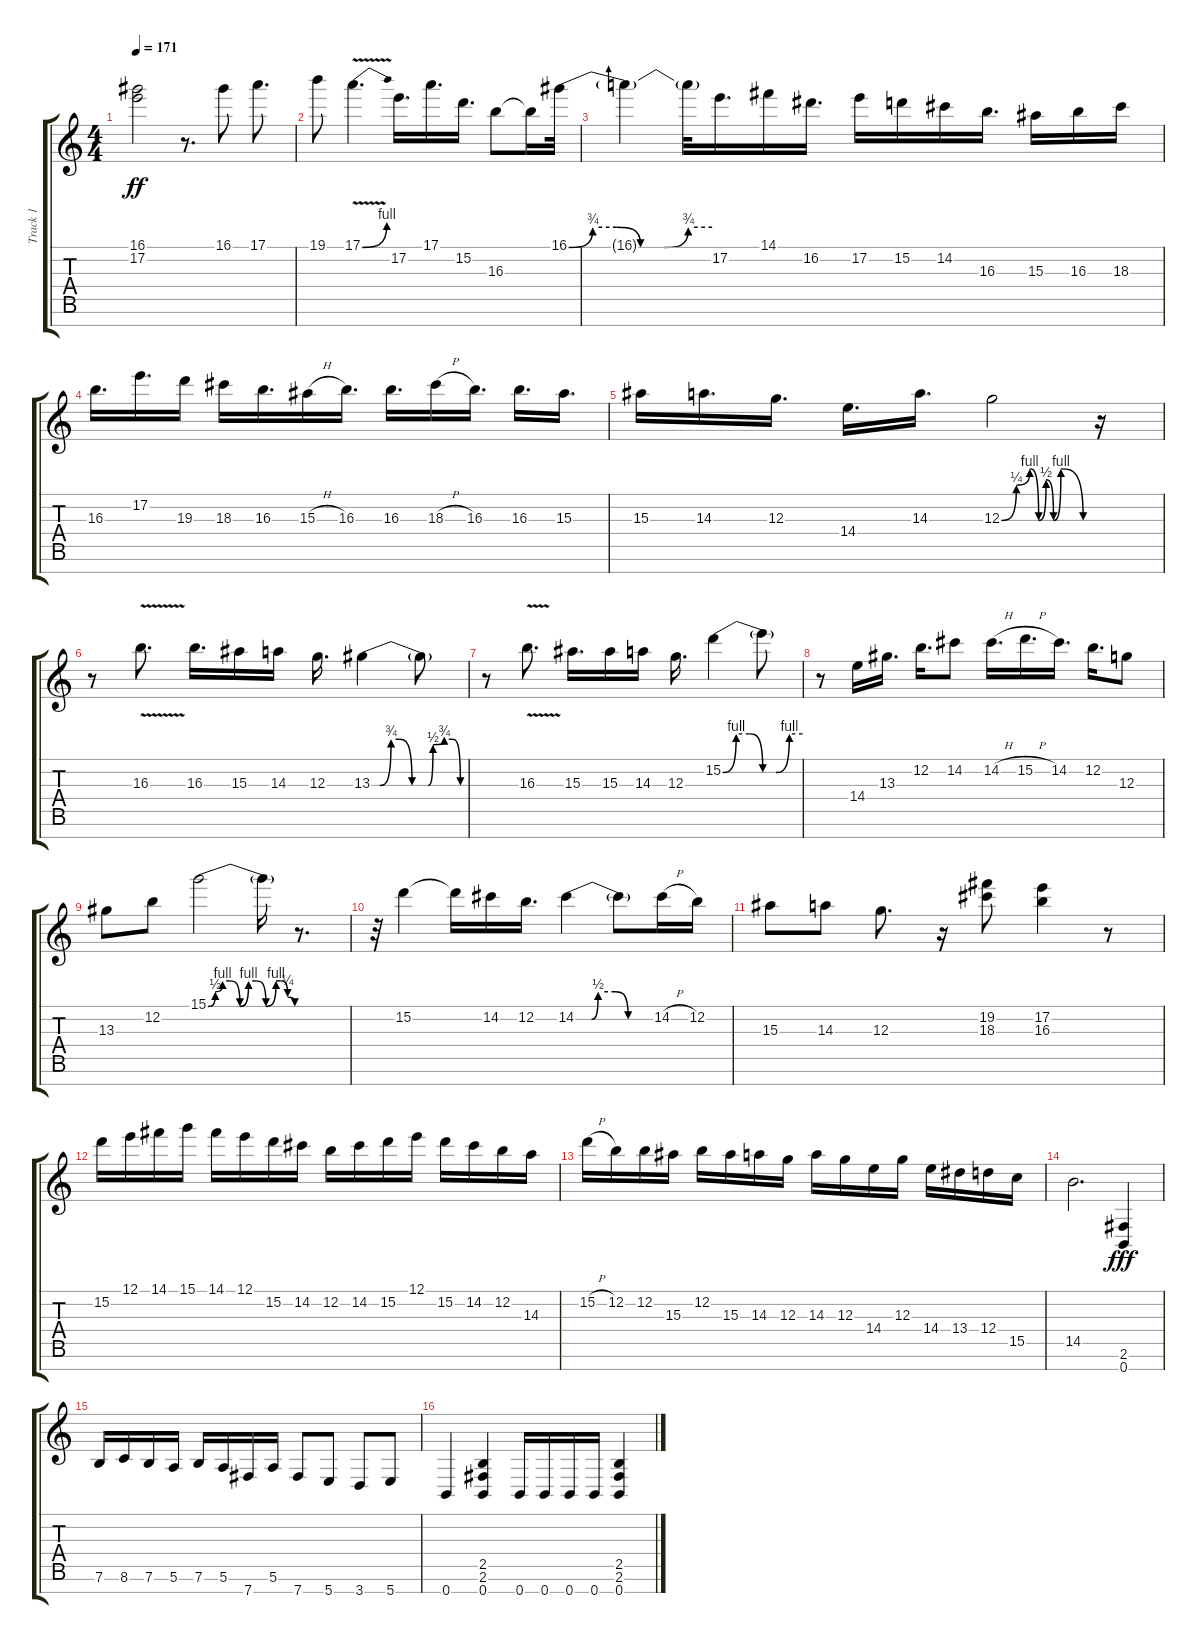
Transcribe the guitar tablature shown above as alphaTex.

\track ("Track 1" "Track 1") {instrument distortionguitar}
\staff {score tabs}
\tuning (E4 B3 G3 D3 A2 E2 B1) {hide}
\ts (4 4)
\tempo 171
\clef g2
\ks c
(16.1{t} 17.2{t}).2{dy ff} r.8{d} 16.1.8 17.1.8{d} |
19.1.8 17.1{be (bend 0 0 60 4) v}.4{d} 17.2.16{d} 17.1.16{d} 15.2.16{d} 16.3.8 16.3{t}.16 16.1{be (custom 0 0 10 3 20 3 30 0 40 0 50 3 60 3)}.32 |
16.1{t}.4 16.1{t}.32 17.2.16{d} 14.1.16 16.2.16{d} 17.2.16 15.2.16 14.2.16 16.3.16{d} 15.3.16 16.3.16 18.3.16 |
16.3.16{d} 17.2.16{d} 19.3.16 18.3.16 16.3.16{d} 15.3{h}.16 16.3.16{d} 16.3.16{d} 18.3{h}.16 16.3.16{d} 16.3.16{d} 15.3.16{d} |
15.3.16 14.3.16{d} 12.3.16{d} 14.4.16{d} 14.3.16{d} 12.3{be (custom 0 0 10 1 19 4 25 0 30 2 35 0 40 4 55 0 60 0)}.2 r.16 |
r.8 16.3{v}.8{d} 16.3.16{d} 15.3.16 14.3.16 12.3.16{d} 13.3{be (custom 0 0 5 0 12 3 17 3 25 0 30 0 35 0 38 2 45 3 50 3 55 0 60 0)}.4 13.3{t}.8 |
r.8 16.3{v}.8{d} 15.3.16{d} 15.3.16 14.3.16 12.3.16{d} 15.2{be (custom 0 0 10 4 20 4 30 0 40 0 50 4 60 4)}.4 15.2{t}.8 |
r.8 14.4.16 13.3.16{d} 12.2.16{d} 14.2.8 14.2{h}.16{d} 15.2{h}.16{d} 14.2.16{d} 12.2.16{d} 12.3.8 |
13.3.8 12.2.8 15.1{be (custom 0 0 5 2 10 4 15 4 22 0 28 4 33 4 40 0 47 4 50 4 55 1 60 0)}.2 15.1{t}.16 r.8{d} |
r.32 15.2.4 15.2{t}.16 14.2.16 12.2.16{d} 14.2{be (custom 0 0 12 0 17 2 30 2 40 0 45 0 60 0)}.4 14.2{t}.8 14.2{h}.16 12.2.16 |
15.3.8 14.3.8 12.3.8{d} r.16 (19.2 18.3).8 (17.2 16.3).4 r.8 |
15.2.16 12.1.16 14.1.16 15.1.16 14.1.16 12.1.16 15.2.16 14.2.16 12.2.16 14.2.16 15.2.16 12.1.16 15.2.16 14.2.16 12.2.16 14.3.16 |
15.2{h}.16 12.2.16 12.2.16 15.3.16 12.2.16 15.3.16 14.3.16 12.3.16 14.3.16 12.3.16 14.4.16 12.3.16 14.4.16 13.4.16 12.4.16 15.5.16 |
14.5.2{d} (2.6 0.7).4{dy fff volume 13} |
7.6.16 8.6.16 7.6.16 5.6.16 7.6.16 5.6.16 7.7.16 5.6.16 7.7.8 5.7.8 3.7.8 5.7.8 |
0.7.4 (2.5 2.6 0.7).4 0.7.16 0.7.16 0.7.16 0.7.16 (2.5 2.6 0.7).4
